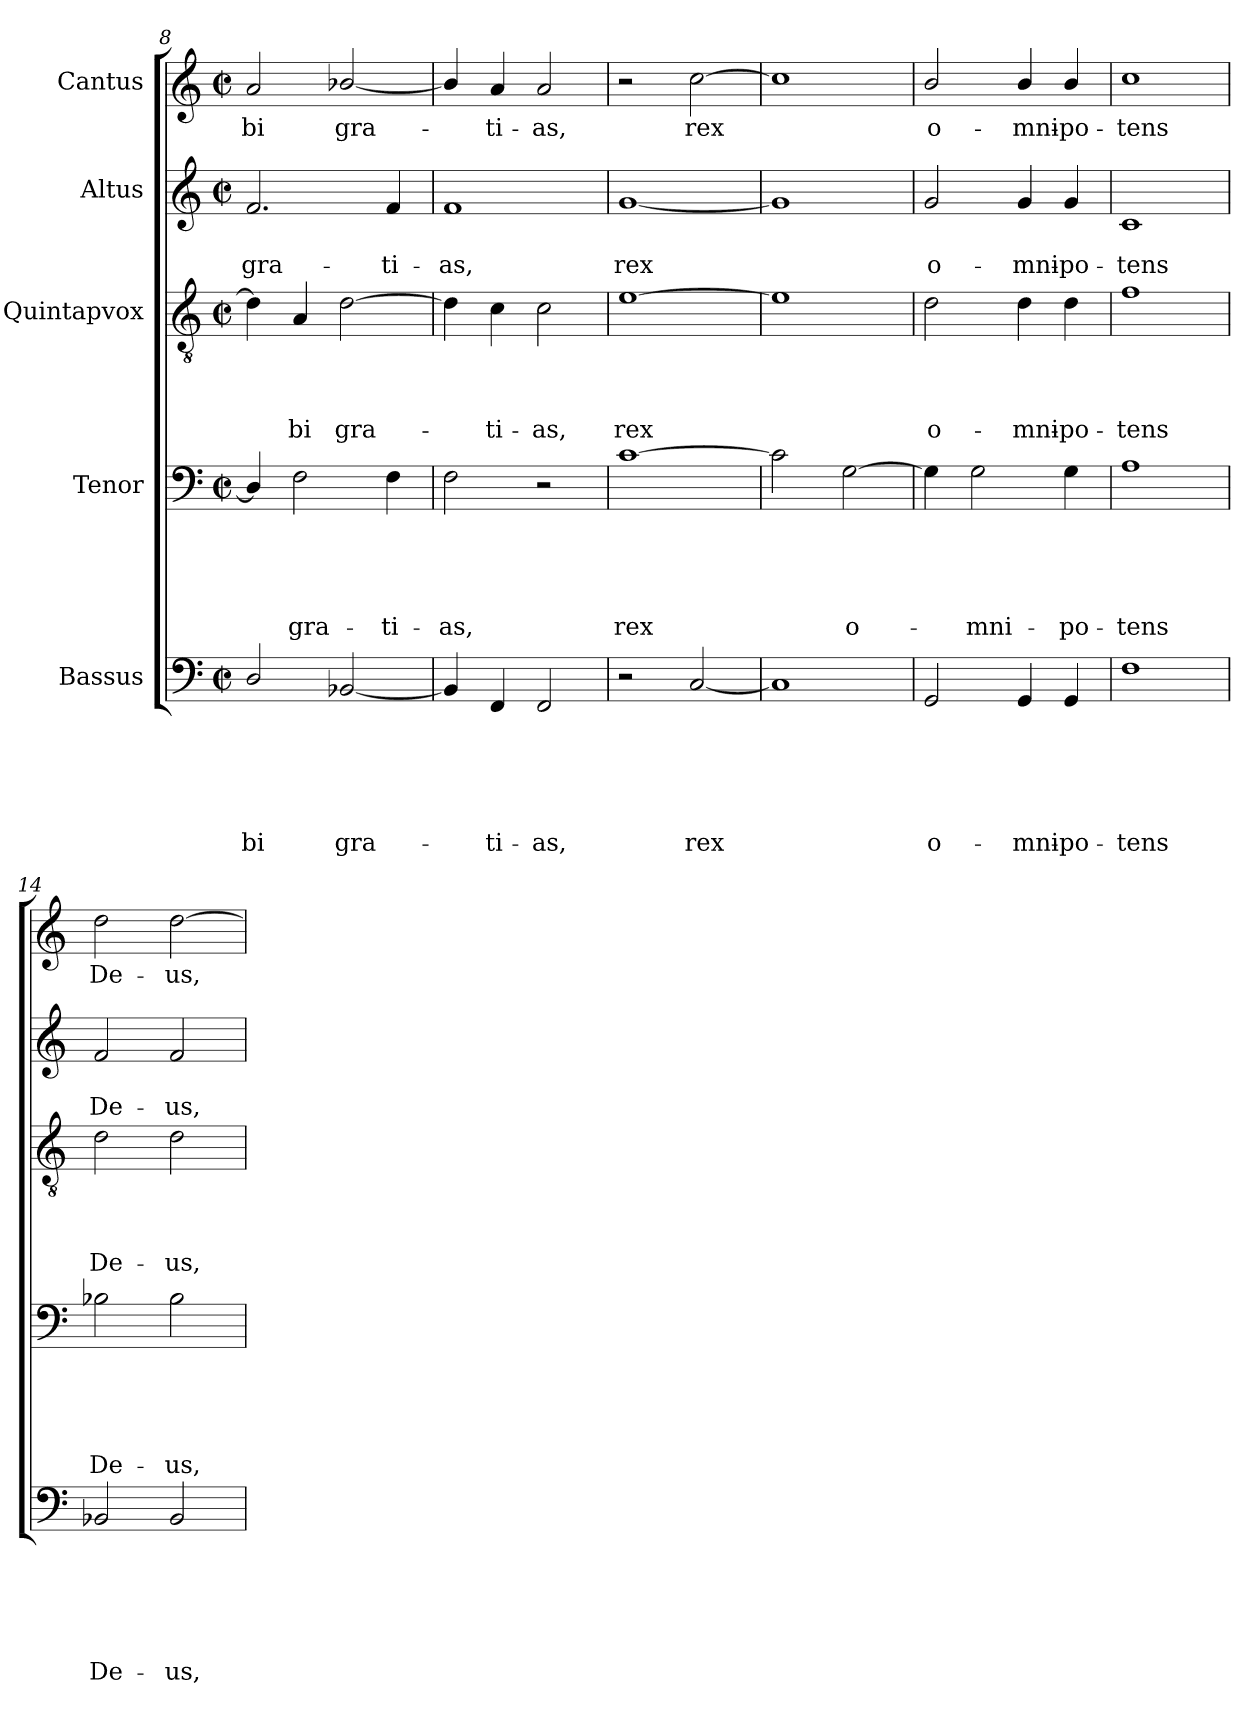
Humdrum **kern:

**kern	**text	**text	**text	**text	**text	**text	**kern	**text	**text	**text	**text	**text	**kern	**text	**text	**text	**text	**kern	**text	**text	**kern	**text
*part5	*part5	*part5	*part5	*part5	*part5	*part5	*part4	*part4	*part4	*part4	*part4	*part4	*part3	*part3	*part3	*part3	*part3	*part2	*part2	*part2	*part1	*part1
*staff5	*staff5	*staff5	*staff5	*staff5	*staff5	*staff5	*staff4	*staff4	*staff4	*staff4	*staff4	*staff4	*staff3	*staff3	*staff3	*staff3	*staff3	*staff2	*staff2	*staff2	*staff1	*staff1
*I"Bassus	*	*	*	*	*	*	*I"Tenor	*	*	*	*	*	*I"Quintapvox	*	*	*	*	*I"Altus	*	*	*I"Cantus	*
*clefF4	*	*	*	*	*	*	*clefF4	*	*	*	*	*	*clefGv2	*	*	*	*	*clefG2	*	*	*clefG2	*
*k[]	*	*	*	*	*	*	*k[]	*	*	*	*	*	*k[]	*	*	*	*	*k[]	*	*	*k[]	*
*C:	*	*	*	*	*	*	*C:	*	*	*	*	*	*C:	*	*	*	*	*C:	*	*	*C:	*
*M2/2	*	*	*	*	*	*	*M2/2	*	*	*	*	*	*M2/2	*	*	*	*	*M2/2	*	*	*M2/2	*
*met(c|)	*	*	*	*	*	*	*met(c|)	*	*	*	*	*	*met(c|)	*	*	*	*	*met(c|)	*	*	*met(c|)	*
=8	=8	=8	=8	=8	=8	=8	=8	=8	=8	=8	=8	=8	=8	=8	=8	=8	=8	=8	=8	=8	=8	=8
!	!	!	!	!	!	!LO:LY:b	!	!	!	!	!	!	!	!	!	!	!	!	!	!LO:LY:b	!	!LO:LY:b
2D/	.	.	.	.	.	-bi	4D/]	.	.	.	.	.	4d\]	.	.	.	.	2.f/	.	gra-	2a/	-bi
!	!	!	!	!	!	!	!	!	!	!	!	!LO:LY:b	!	!	!	!	!LO:LY:b	!	!	!	!	!
.	.	.	.	.	.	.	2F\	.	.	.	.	gra-	4A/	.	.	.	-bi	.	.	.	.	.
!	!	!	!	!	!	!LO:LY:b	!	!	!	!	!	!	!	!	!	!	!LO:LY:b	!	!	!	!	!LO:LY:b
[<2BB-X/	.	.	.	.	.	gra-	.	.	.	.	.	.	[>2d\	.	.	.	gra-	.	.	.	[<2b-X/	gra-
!	!	!	!	!	!	!	!	!	!	!	!	!LO:LY:b	!	!	!	!	!	!	!	!LO:LY:b	!	!
.	.	.	.	.	.	.	4F\	.	.	.	.	-ti-	.	.	.	.	.	4f/	.	-ti-	.	.
=9	=9	=9	=9	=9	=9	=9	=9	=9	=9	=9	=9	=9	=9	=9	=9	=9	=9	=9	=9	=9	=9	=9
!	!	!	!	!	!	!	!	!	!	!	!	!LO:LY:b	!	!	!	!	!	!	!	!LO:LY:b	!	!
4BB-/]	.	.	.	.	.	.	2F\	.	.	.	.	-as,	4d\]	.	.	.	.	1f	.	-as,	4b-/]	.
!	!	!	!	!	!	!LO:LY:b	!	!	!	!	!	!	!	!	!	!	!LO:LY:b	!	!	!	!	!LO:LY:b
4FF/	.	.	.	.	.	-ti-	.	.	.	.	.	.	4c\	.	.	.	-ti-	.	.	.	4a/	-ti-
!	!	!	!	!	!	!LO:LY:b	!	!	!	!	!	!	!	!	!	!	!LO:LY:b	!	!	!	!	!LO:LY:b
2FF/	.	.	.	.	.	-as,	2r	.	.	.	.	.	2c\	.	.	.	-as,	.	.	.	2a/	-as,
=10	=10	=10	=10	=10	=10	=10	=10	=10	=10	=10	=10	=10	=10	=10	=10	=10	=10	=10	=10	=10	=10	=10
!	!	!	!	!	!	!	!	!	!	!	!	!LO:LY:b	!	!	!	!	!LO:LY:b	!	!	!LO:LY:b	!	!
2r	.	.	.	.	.	.	[>1c	.	.	.	.	rex	[>1e	.	.	.	rex	[<1g	.	rex	2r	.
!	!	!	!	!	!	!LO:LY:b	!	!	!	!	!	!	!	!	!	!	!	!	!	!	!	!LO:LY:b
[<2C/	.	.	.	.	.	rex	.	.	.	.	.	.	.	.	.	.	.	.	.	.	[>2cc\	rex
=11	=11	=11	=11	=11	=11	=11	=11	=11	=11	=11	=11	=11	=11	=11	=11	=11	=11	=11	=11	=11	=11	=11
1C]	.	.	.	.	.	.	2c\]	.	.	.	.	.	1e]	.	.	.	.	1g]	.	.	1cc]	.
!	!	!	!	!	!	!	!	!	!	!	!	!LO:LY:b	!	!	!	!	!	!	!	!	!	!
.	.	.	.	.	.	.	[>2G\	.	.	.	.	o-	.	.	.	.	.	.	.	.	.	.
=12	=12	=12	=12	=12	=12	=12	=12	=12	=12	=12	=12	=12	=12	=12	=12	=12	=12	=12	=12	=12	=12	=12
!	!	!	!	!	!	!LO:LY:b	!	!	!	!	!	!	!	!	!	!	!LO:LY:b	!	!	!LO:LY:b	!	!LO:LY:b
2GG/	.	.	.	.	.	o-	4G\]	.	.	.	.	.	2d\	.	.	.	o-	2g/	.	o-	2b/	o-
!	!	!	!	!	!	!	!	!	!	!	!	!LO:LY:b	!	!	!	!	!	!	!	!	!	!
.	.	.	.	.	.	.	2G\	.	.	.	.	-mni-	.	.	.	.	.	.	.	.	.	.
!	!	!	!	!	!	!LO:LY:b	!	!	!	!	!	!	!	!	!	!	!LO:LY:b	!	!	!LO:LY:b	!	!LO:LY:b
4GG/	.	.	.	.	.	-mni-	.	.	.	.	.	.	4d\	.	.	.	-mni-	4g/	.	-mni-	4b/	-mni-
!	!	!	!	!	!	!LO:LY:b:rj	!	!	!	!	!	!LO:LY:b	!	!	!	!	!LO:LY:b:rj	!	!	!LO:LY:b:rj	!	!LO:LY:b:rj
4GG/	.	.	.	.	.	-po-	4G\	.	.	.	.	-po-	4d\	.	.	.	-po-	4g/	.	-po-	4b/	-po-
=13	=13	=13	=13	=13	=13	=13	=13	=13	=13	=13	=13	=13	=13	=13	=13	=13	=13	=13	=13	=13	=13	=13
!	!	!	!	!	!	!LO:LY:b	!	!	!	!	!	!LO:LY:b	!	!	!	!	!LO:LY:b	!	!	!LO:LY:b	!	!LO:LY:b
1F	.	.	.	.	.	-tens	1A	.	.	.	.	-tens	1f	.	.	.	-tens	1c	.	-tens	1cc	-tens
=14	=14	=14	=14	=14	=14	=14	=14	=14	=14	=14	=14	=14	=14	=14	=14	=14	=14	=14	=14	=14	=14	=14
!	!	!	!	!	!	!LO:LY:b	!	!	!	!	!	!LO:LY:b	!	!	!	!	!LO:LY:b	!	!	!LO:LY:b	!	!LO:LY:b
2BB-X/	.	.	.	.	.	De-	2B-X\	.	.	.	.	De-	2d\	.	.	.	De-	2f/	.	De-	2dd\	De-
!	!	!	!	!	!	!LO:LY:b	!	!	!	!	!	!LO:LY:b	!	!	!	!	!LO:LY:b	!	!	!LO:LY:b	!	!LO:LY:b
2BB-/	.	.	.	.	.	-us,	2B-\	.	.	.	.	-us,	2d\	.	.	.	-us,	2f/	.	-us,	[>2dd\	-us,
=	=	=	=	=	=	=	=	=	=	=	=	=	=	=	=	=	=	=	=	=	=	=
*-	*-	*-	*-	*-	*-	*-	*-	*-	*-	*-	*-	*-	*-	*-	*-	*-	*-	*-	*-	*-	*-	*-
